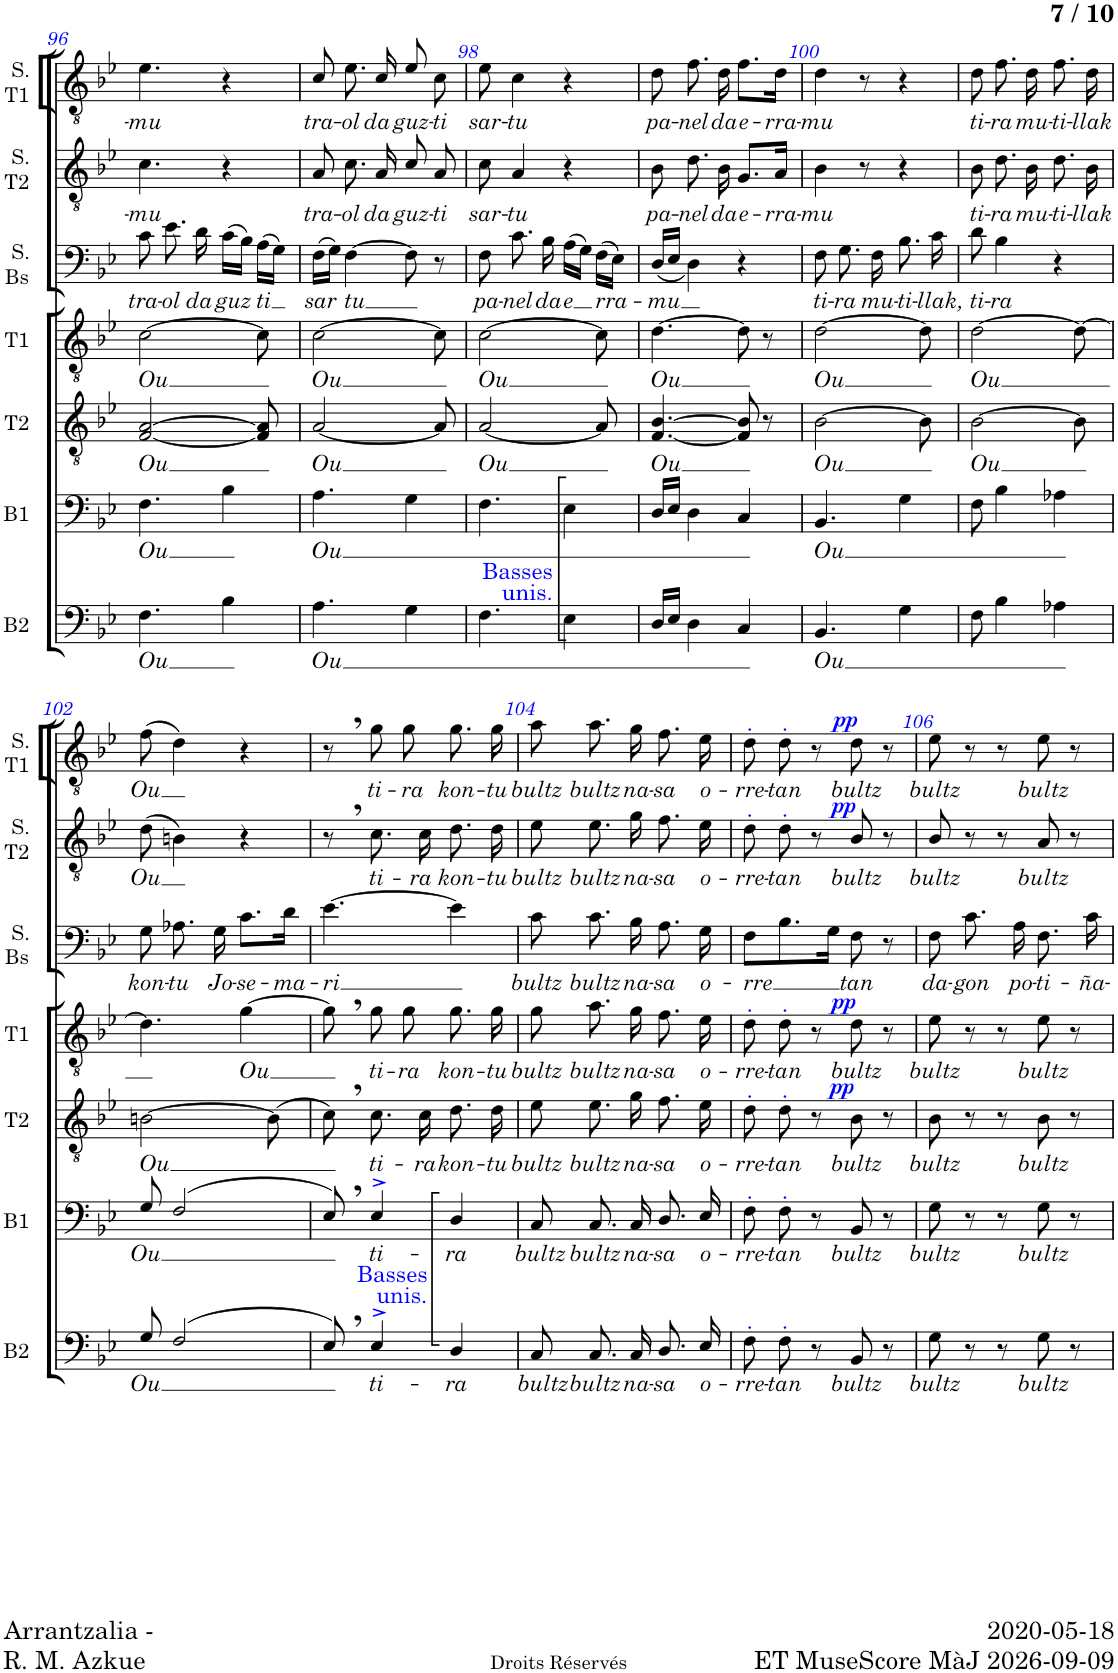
**kern	**text	**kern	**text	**kern	**text	**dynam	**kern	**text	**dynam	**kern	**text	**kern	**text	**dynam	**kern	**text	**dynam
*part7	*part7	*part6	*part6	*part5	*part5	*part5	*part4	*part4	*part4	*part3	*part3	*part2	*part2	*part2	*part1	*part1	*part1
*staff7	*staff7	*staff6	*staff6	*staff5	*staff5	*staff5	*staff4	*staff4	*staff4	*staff3	*staff3	*staff2	*staff2	*staff2	*staff1	*staff1	*staff1
*I"Basse	*	*I"Baryton	*	*I"Ténor 2	*	*	*I"Ténor 1	*	*	*I"Solo  Basse	*	*I"Solo  Ténor 2	*	*	*I"Solo Ténor 1	*	*
*I'B2	*	*I'B1	*	*I'T2	*	*	*I'T1	*	*	*I'S. Bs	*	*I'S. T2	*	*	*I'S. T1	*	*
!!LO:PB:g=z
*clefF4	*	*clefF4	*	*clefGv2	*	*	*clefGv2	*	*	*clefF4	*	*clefGv2	*	*	*clefGv2	*	*
*k[b-e-]	*	*k[b-e-]	*	*k[b-e-]	*	*	*k[b-e-]	*	*	*k[b-e-]	*	*k[b-e-]	*	*	*k[b-e-]	*	*
*M5/8	*	*M5/8	*	*M5/8	*	*	*M5/8	*	*	*M5/8	*	*M5/8	*	*	*M5/8	*	*
=96	=96	=96	=96	=96	=96	=96	=96	=96	=96	=96	=96	=96	=96	=96	=96	=96	=96
!	!LO:LY:b	!	!LO:LY:b	!	!LO:LY:b	!	!	!LO:LY:b	!	!	!LO:LY:b	!	!LO:LY:b	!	!	!LO:LY:b	!
4.F\	Ou	4.F\	Ou	[2F/ [2A/	Ou	.	[2c\	Ou	.	8c\	tra-	4.c\	-mu	.	4.e-\	-mu	.
!	!	!	!	!	!	!	!	!	!	!	!LO:LY:b	!	!	!	!	!	!
.	.	.	.	.	.	.	.	.	.	8.e-\	-ol	.	.	.	.	.	.
!	!	!	!	!	!	!	!	!	!	!	!LO:LY:b	!	!	!	!	!	!
.	.	.	.	.	.	.	.	.	.	16d\	da	.	.	.	.	.	.
!	!	!	!	!	!	!	!	!	!	!	!LO:LY:b	!	!	!	!	!	!
4B-\	.	4B-\	.	.	.	.	.	.	.	(16c\LL	-guz	4r	.	.	4r	.	.
.	.	.	.	.	.	.	.	.	.	16B-\JJ)	.	.	.	.	.	.	.
!	!	!	!	!	!	!	!	!	!	!	!LO:LY:b	!	!	!	!	!	!
.	.	.	.	8F/] 8A/]	.	.	8c\]	.	.	(16A\LL	ti	.	.	.	.	.	.
.	.	.	.	.	.	.	.	.	.	16G\JJ)	.	.	.	.	.	.	.
=97	=97	=97	=97	=97	=97	=97	=97	=97	=97	=97	=97	=97	=97	=97	=97	=97	=97
!	!LO:LY:b	!	!LO:LY:b	!	!LO:LY:b	!	!	!LO:LY:b	!	!	!LO:LY:b	!	!LO:LY:b	!	!	!LO:LY:b	!
4.A\	Ou	4.A\	Ou	[2A/	Ou	.	[2c\	Ou	.	(16F\LL	-sar	8A/	tra-	.	8c/	tra-	.
.	.	.	.	.	.	.	.	.	.	16G\JJ)	.	.	.	.	.	.	.
!	!	!	!	!	!	!	!	!	!	!	!LO:LY:b	!	!LO:LY:b	!	!	!LO:LY:b	!
.	.	.	.	.	.	.	.	.	.	[4F\	tu	8.c\	-ol	.	8.e-\	-ol	.
!	!	!	!	!	!	!	!	!	!	!	!	!	!LO:LY:b	!	!	!LO:LY:b	!
.	.	.	.	.	.	.	.	.	.	.	.	16A/	da	.	16c/	da	.
!	!	!	!	!	!	!	!	!	!	!	!	!	!LO:LY:b	!	!	!LO:LY:b	!
4G\	.	4G\	.	.	.	.	.	.	.	8F\]	.	8c/	-guz-	.	8e-/	-guz-	.
!	!	!	!	!	!	!	!	!	!	!	!	!	!LO:LY:b	!	!	!LO:LY:b	!
.	.	.	.	8A/]	.	.	8c\]	.	.	8r	.	8A/	-ti	.	8c\	-ti	.
=98	=98	=98	=98	=98	=98	=98	=98	=98	=98	=98	=98	=98	=98	=98	=98	=98	=98
!	!	!	!	!	!LO:LY:b	!	!	!LO:LY:b	!	!	!LO:LY:b	!	!LO:LY:b	!	!	!LO:LY:b	!
4.F\	.	4.F\	.	[2A/	Ou	.	[2c\	Ou	.	8F\	pa-	8c\	sar-	.	8e-\	sar-	.
!	!	!	!	!	!	!	!	!	!	!	!LO:LY:b	!	!LO:LY:b	!	!	!LO:LY:b	!
.	.	.	.	.	.	.	.	.	.	8.c\	-nel	4A/	-tu	.	4c\	-tu	.
!	!	!	!	!	!	!	!	!	!	!	!LO:LY:b	!	!	!	!	!	!
.	.	.	.	.	.	.	.	.	.	16B-\	da	.	.	.	.	.	.
!	!	!	!	!	!	!	!	!	!	!	!LO:LY:b	!	!	!	!	!	!
4E-\	.	4E-\	.	.	.	.	.	.	.	(16A\LL	-e	4r	.	.	4r	.	.
.	.	.	.	.	.	.	.	.	.	16G\JJ)	.	.	.	.	.	.	.
!	!	!	!	!	!	!	!	!	!	!	!LO:LY:b	!	!	!	!	!	!
.	.	.	.	8A/]	.	.	8c\]	.	.	(16F\LL	-rra-	.	.	.	.	.	.
.	.	.	.	.	.	.	.	.	.	16E-\JJ)	.	.	.	.	.	.	.
=99	=99	=99	=99	=99	=99	=99	=99	=99	=99	=99	=99	=99	=99	=99	=99	=99	=99
!	!	!LO:TX:b:color=#0000FF:t=Basses	!	!	!	!	!	!	!	!	!	!	!	!	!	!	!
!	!	!LO:TX:b:color=#0000FF:t=unis.	!	!	!	!	!	!	!	!	!	!	!	!	!	!	!
!	!	!	!	!	!LO:LY:b	!	!	!LO:LY:b	!	!	!LO:LY:b	!	!LO:LY:b	!	!	!LO:LY:b	!
16D/LL	.	16D/LL	.	[4.F/ [4.B-/	Ou	.	[4.d\	Ou	.	(<16D/LL	-mu	8B-\	pa-	.	8d\	pa-	.
16E-/JJ	.	16E-/JJ	.	.	.	.	.	.	.	16E-/JJ	.	.	.	.	.	.	.
!	!	!	!	!	!	!	!	!	!	!	!	!	!LO:LY:b	!	!	!LO:LY:b	!
4D\	.	4D\	.	.	.	.	.	.	.	4D\)	.	8.d\	-nel	.	8.f\	-nel	.
!	!	!	!	!	!	!	!	!	!	!	!	!	!LO:LY:b	!	!	!LO:LY:b	!
.	.	.	.	.	.	.	.	.	.	.	.	16B-\	da	.	16d\	da	.
!	!	!	!	!	!	!	!	!	!	!	!	!	!LO:LY:b	!	!	!LO:LY:b	!
4C/	.	4C/	.	8F/] 8B-/]	.	.	8d\]	.	.	4r	.	8.G/L	-e-	.	8.f\L	-e-	.
.	.	.	.	8r	.	.	8r	.	.	.	.	.	.	.	.	.	.
!	!	!	!	!	!	!	!	!	!	!	!	!	!LO:LY:b	!	!	!LO:LY:b	!
.	.	.	.	.	.	.	.	.	.	.	.	16A/Jk	-rra-	.	16d\Jk	-rra-	.
=100	=100	=100	=100	=100	=100	=100	=100	=100	=100	=100	=100	=100	=100	=100	=100	=100	=100
!	!LO:LY:b	!	!LO:LY:b	!	!LO:LY:b	!	!	!LO:LY:b	!	!	!LO:LY:b	!	!LO:LY:b	!	!	!LO:LY:b	!
4.BB-/	Ou	4.BB-/	Ou	[2B-\	Ou	.	[2d\	Ou	.	8F\	ti-	4B-\	-mu	.	4d\	-mu	.
!	!	!	!	!	!	!	!	!	!	!	!LO:LY:b	!	!	!	!	!	!
.	.	.	.	.	.	.	.	.	.	8.G\	-ra	.	.	.	.	.	.
.	.	.	.	.	.	.	.	.	.	.	.	8r	.	.	8r	.	.
!	!	!	!	!	!	!	!	!	!	!	!LO:LY:b	!	!	!	!	!	!
.	.	.	.	.	.	.	.	.	.	16F\	mu-	.	.	.	.	.	.
!	!	!	!	!	!	!	!	!	!	!	!LO:LY:b	!	!	!	!	!	!
4G\	.	4G\	.	.	.	.	.	.	.	8.B-\	-ti-	4r	.	.	4r	.	.
.	.	.	.	8B-\]	.	.	8d\]	.	.	.	.	.	.	.	.	.	.
!	!	!	!	!	!	!	!	!	!	!	!LO:LY:b	!	!	!	!	!	!
.	.	.	.	.	.	.	.	.	.	16c\	-llak,	.	.	.	.	.	.
=101	=101	=101	=101	=101	=101	=101	=101	=101	=101	=101	=101	=101	=101	=101	=101	=101	=101
!	!	!	!	!	!LO:LY:b	!	!	!LO:LY:b	!	!	!LO:LY:b	!	!LO:LY:b	!	!	!LO:LY:b	!
8F\	.	8F\	.	[2B-\	Ou	.	[2d\	Ou	.	8d\	ti-	8B-\	ti-	.	8d\	ti-	.
!	!	!	!	!	!	!	!	!	!	!	!LO:LY:b	!	!LO:LY:b	!	!	!LO:LY:b	!
4B-\	.	4B-\	.	.	.	.	.	.	.	4B-\	-ra	8.d\	-ra	.	8.f\	-ra	.
!	!	!	!	!	!	!	!	!	!	!	!	!	!LO:LY:b	!	!	!LO:LY:b	!
.	.	.	.	.	.	.	.	.	.	.	.	16B-\	mu-	.	16d\	mu-	.
!	!	!	!	!	!	!	!	!	!	!	!	!	!LO:LY:b	!	!	!LO:LY:b	!
4A-X\	.	4A-X\	.	.	.	.	.	.	.	4r	.	8.d\	-ti-	.	8.f\	-ti-	.
.	.	.	.	8B-\]	.	.	8d\_	.	.	.	.	.	.	.	.	.	.
!	!	!	!	!	!	!	!	!	!	!	!	!	!LO:LY:b	!	!	!LO:LY:b	!
.	.	.	.	.	.	.	.	.	.	.	.	16B-\	-llak	.	16d\	-llak	.
!!LO:LB:g=z
=102	=102	=102	=102	=102	=102	=102	=102	=102	=102	=102	=102	=102	=102	=102	=102	=102	=102
!	!LO:LY:b	!	!LO:LY:b	!	!LO:LY:b	!	!	!	!	!	!LO:LY:b	!	!LO:LY:b	!	!	!LO:LY:b	!
8G/	Ou	8G/	Ou	[2Bn\	Ou	.	4.d\]	.	.	8G\	kon-	(8d\	Ou	.	(8f\	Ou	.
!	!	!	!	!	!	!	!	!	!	!	!LO:LY:b	!	!	!	!	!	!
(>2F/	.	(>2F/	.	.	.	.	.	.	.	8.A-X\	-tu	4Bn\)	.	.	4d\)	.	.
!	!	!	!	!	!	!	!	!	!	!	!LO:LY:b	!	!	!	!	!	!
.	.	.	.	.	.	.	.	.	.	16G\	Jo-	.	.	.	.	.	.
!	!	!	!	!	!	!	!	!LO:LY:b	!	!	!LO:LY:b	!	!	!	!	!	!
.	.	.	.	.	.	.	[4g\	Ou	.	8.c\L	-se-	4r	.	.	4r	.	.
.	.	.	.	(8B\]	.	.	.	.	.	.	.	.	.	.	.	.	.
!	!	!	!	!	!	!	!	!	!	!	!LO:LY:b	!	!	!	!	!	!
.	.	.	.	.	.	.	.	.	.	16d\Jk	-ma-	.	.	.	.	.	.
=103	=103	=103	=103	=103	=103	=103	=103	=103	=103	=103	=103	=103	=103	=103	=103	=103	=103
!	!	!	!	!	!	!	!	!	!	!	!LO:LY:b	!	!	!	!	!	!
8E-,/)	.	8E-,/)	.	8c,\L)	.	.	8g,\L]	.	.	[4.e-\	-ri	8r	.	.	8r	.	.
!	!LO:LY:b	!	!LO:LY:b	!	!LO:LY:b	!	!	!LO:LY:b	!	!	!	!	!LO:LY:b	!	!	!LO:LY:b	!
4E-^>/	ti-	4E-^>/	ti-	8.c\J	ti-	.	8g\J	ti-	.	.	.	8.c\	ti-	.	8g\	ti-	.
!	!	!	!	!	!	!	!	!LO:LY:b	!	!	!	!	!	!	!	!LO:LY:b	!
.	.	.	.	.	.	.	8g\L	-ra	.	.	.	.	.	.	8g\	-ra	.
!	!	!	!	!	!LO:LY:b	!	!	!	!	!	!	!	!LO:LY:b	!	!	!	!
.	.	.	.	16c\KL	-ra	.	.	.	.	.	.	16c\	-ra	.	.	.	.
!	!LO:LY:b	!	!LO:LY:b	!	!LO:LY:b	!	!	!LO:LY:b	!	!	!	!	!LO:LY:b	!	!	!LO:LY:b	!
4D/	-ra	4D/	-ra	8.d\	kon-	.	8.g\	kon-	.	4e-\]	.	8.d\	kon-	.	8.g\	kon-	.
!	!	!	!	!	!LO:LY:b	!	!	!LO:LY:b	!	!	!	!	!LO:LY:b	!	!	!LO:LY:b	!
.	.	.	.	16d\Jk	-tu	.	16g\Jk	-tu	.	.	.	16d\	-tu	.	16g\	-tu	.
=104	=104	=104	=104	=104	=104	=104	=104	=104	=104	=104	=104	=104	=104	=104	=104	=104	=104
!	!	!LO:TX:b:color=#0000FF:t=Basses	!	!	!	!	!	!	!	!	!	!	!	!	!	!	!
!	!	!LO:TX:b:color=#0000FF:t=unis.	!	!	!	!	!	!	!	!	!	!	!	!	!	!	!
!	!LO:LY:b	!	!LO:LY:b	!	!LO:LY:b	!	!	!LO:LY:b	!	!	!LO:LY:b	!	!LO:LY:b	!	!	!LO:LY:b	!
8C/	bultz	8C/	bultz	8e-\L	bultz	.	8g\L	bultz	.	8c\	bultz	8e-\	bultz	.	8a\	bultz	.
!	!LO:LY:b	!	!LO:LY:b	!	!LO:LY:b	!	!	!LO:LY:b	!	!	!LO:LY:b	!	!LO:LY:b	!	!	!LO:LY:b	!
8.C/	bultz	8.C/	bultz	8.e-\J	bultz	.	8.a\J	bultz	.	8.c\	bultz	8.e-\	bultz	.	8.a\	bultz	.
!	!LO:LY:b	!	!LO:LY:b	!	!LO:LY:b	!	!	!LO:LY:b	!	!	!LO:LY:b	!	!LO:LY:b	!	!	!LO:LY:b	!
16C/	na-	16C/	na-	16g\KL	na-	.	16g\KL	na-	.	16B-\	na-	16g\	na-	.	16g\	na-	.
!	!LO:LY:b	!	!LO:LY:b	!	!LO:LY:b	!	!	!LO:LY:b	!	!	!LO:LY:b	!	!LO:LY:b	!	!	!LO:LY:b	!
8.D/	-sa	8.D/	-sa	8.f\	-sa	.	8.f\	-sa	.	8.A\	-sa	8.f\	-sa	.	8.f\	-sa	.
!	!LO:LY:b	!	!LO:LY:b	!	!LO:LY:b	!	!	!LO:LY:b	!	!	!LO:LY:b	!	!LO:LY:b	!	!	!LO:LY:b	!
16E-/	o-	16E-/	o-	16e-\Jk	o-	.	16e-\Jk	o-	.	16G\	o-	16e-\	o-	.	16e-\	o-	.
=105	=105	=105	=105	=105	=105	=105	=105	=105	=105	=105	=105	=105	=105	=105	=105	=105	=105
!	!LO:LY:b	!	!LO:LY:b	!	!LO:LY:b	!	!	!LO:LY:b	!	!	!LO:LY:b	!	!LO:LY:b	!	!	!LO:LY:b	!
8F'\	-rre-	8F'\	-rre-	8d'\L	-rre-	.	8d'\L	-rre-	.	8F\L	-rre	8d'\	-rre-	.	8d'\	-rre-	.
!	!LO:LY:b	!	!LO:LY:b	!	!LO:LY:b	!	!	!LO:LY:b	!	!	!	!	!LO:LY:b	!	!	!LO:LY:b	!
8F'\	-tan	8F'\	-tan	8d'\J	-tan	.	8d'\J	-tan	.	8.B-\	.	8d'\	-tan	.	8d'\	-tan	.
8r	.	8r	.	8r	.	.	8r	.	.	.	.	8r	.	.	8r	.	.
.	.	.	.	.	.	.	.	.	.	16G\JL	.	.	.	.	.	.	.
!	!LO:LY:b	!	!LO:LY:b	!	!LO:LY:b	!LO:DY:a	!	!LO:LY:b	!LO:DY:a	!	!LO:LY:b	!	!LO:LY:b	!LO:DY:a	!	!LO:LY:b	!LO:DY:a
8BB-/	bultz	8BB-/	bultz	8B-\	bultz	pp	8d\	bultz	pp	8F\	tan	8B-/	bultz	pp	8d\	bultz	pp
8r	.	8r	.	8r	.	.	8r	.	.	8r	.	8r	.	.	8r	.	.
=106	=106	=106	=106	=106	=106	=106	=106	=106	=106	=106	=106	=106	=106	=106	=106	=106	=106
!	!LO:LY:b	!	!LO:LY:b	!	!LO:LY:b	!	!	!LO:LY:b	!	!	!LO:LY:b	!	!LO:LY:b	!	!	!LO:LY:b	!
8G\	bultz	8G\	bultz	8B-\	bultz	.	8e-\	bultz	.	8F\	da-	8B-/	bultz	.	8e-\	bultz	.
!	!	!	!	!	!	!	!	!	!	!	!LO:LY:b	!	!	!	!	!	!
8r	.	8r	.	8r	.	.	8r	.	.	8.c\	-gon	8r	.	.	8r	.	.
8r	.	8r	.	8r	.	.	8r	.	.	.	.	8r	.	.	8r	.	.
!	!	!	!	!	!	!	!	!	!	!	!LO:LY:b	!	!	!	!	!	!
.	.	.	.	.	.	.	.	.	.	16A\	po-	.	.	.	.	.	.
!	!LO:LY:b	!	!LO:LY:b	!	!LO:LY:b	!	!	!LO:LY:b	!	!	!LO:LY:b	!	!LO:LY:b	!	!	!LO:LY:b	!
8G\	bultz	8G\	bultz	8B-\	bultz	.	8e-\	bultz	.	8.F\	-ti-	8A/	bultz	.	8e-\	bultz	.
8r	.	8r	.	8r	.	.	8r	.	.	.	.	8r	.	.	8r	.	.
!	!	!	!	!	!	!	!	!	!	!	!LO:LY:b	!	!	!	!	!	!
.	.	.	.	.	.	.	.	.	.	16c\	-ña-	.	.	.	.	.	.
=	=	=	=	=	=	=	=	=	=	=	=	=	=	=	=	=	=
*-	*-	*-	*-	*-	*-	*-	*-	*-	*-	*-	*-	*-	*-	*-	*-	*-	*-
